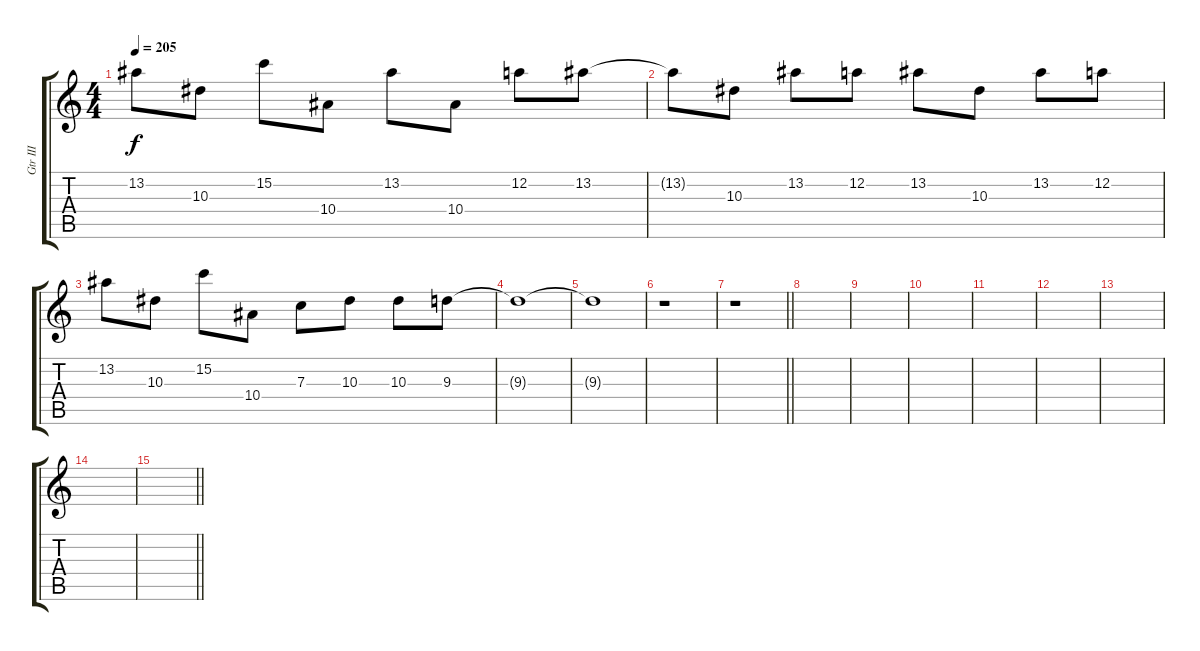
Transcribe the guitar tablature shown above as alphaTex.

\track ("Gtr III" "Gtr III") {instrument overdrivenguitar}
\staff {score tabs}
\tuning (D4 A3 F3 C3 G2 D2) {hide}
\ts (4 4)
\tempo 205
\clef g2
\ks c
13.2.8{dy f} 10.3.8 15.2.8 10.4.8 13.2.8 10.4.8 12.2.8 13.2.8 |
13.2{t}.8 10.3.8 13.2.8 12.2.8 13.2.8 10.3.8 13.2.8 12.2.8 |
13.2.8 10.3.8 15.2.8 10.4.8 7.3.8 10.3.8 10.3.8 9.3.8{volume 0} |
9.3{t}.1 |
9.3{t}.1 |
r.1 |
\barLineRight lightlight
r.1 |
|
|
|
|
|
|
|
\barLineRight lightlight
